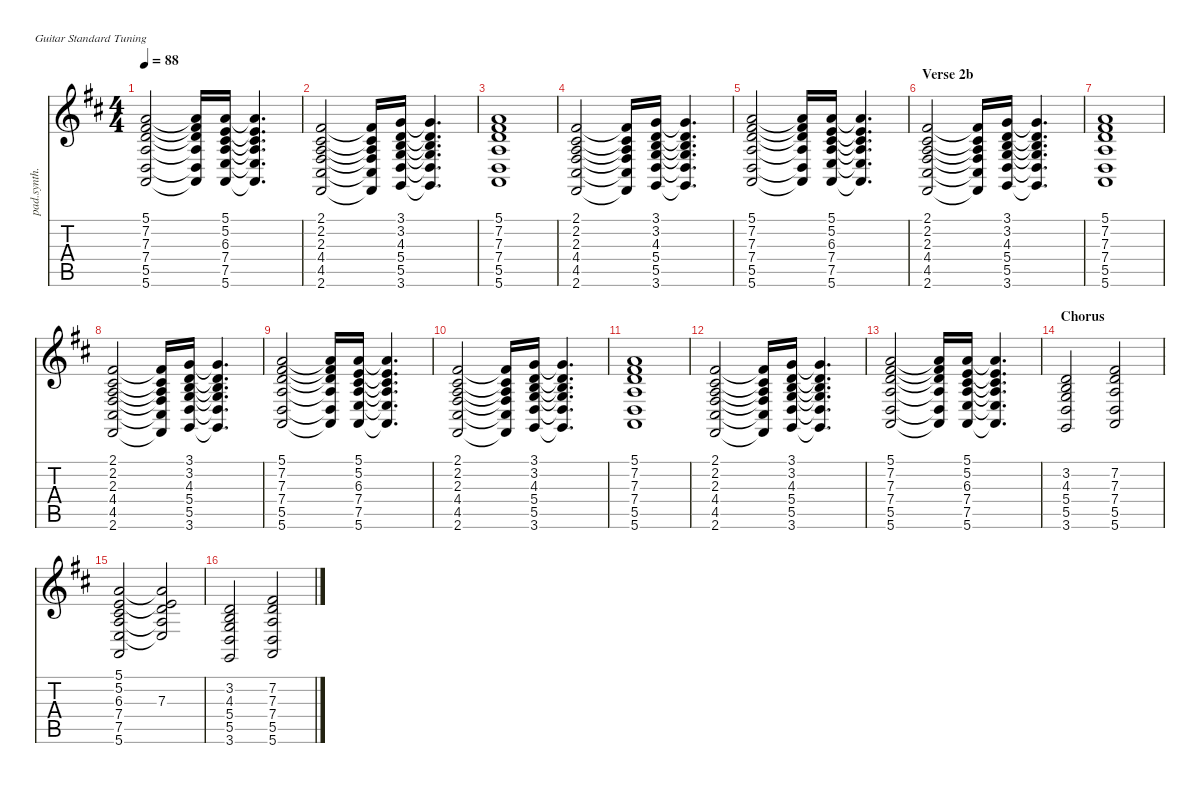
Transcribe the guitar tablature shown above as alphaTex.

\defaultSystemsLayout 4
\hideDynamics
\bracketExtendMode nobrackets
\otherSystemsTrackNameOrientation horizontal
\track ("Synthesizer" "pad.synth.") {instrument pad2warm}
\staff {score tabs}
\tuning (E4 B3 G3 D3 A2 E2)
\ts (4 4)
\tempo 88
\clef g2
\ks d
(5.5{acc forcenatural} 7.4{acc forcenatural} 7.3{acc forcenatural} 7.2{acc #} 5.1{acc forcenatural} 5.6{acc forcenatural}).2{dy mf beam Up} (7.2{t acc #} 7.3{t acc forcenatural} 7.4{t acc forcenatural} 5.5{t acc forcenatural} 5.1{t acc forcenatural} 5.6{t acc forcenatural}).16{beam Up} (5.6{acc forcenatural} 7.5{acc forcenatural} 7.4{acc forcenatural} 6.3{acc #} 5.2{acc forcenatural} 5.1{acc forcenatural}).16{beam Up} (5.2{t acc forcenatural} 6.3{t acc #} 7.4{t acc forcenatural} 7.5{t acc forcenatural} 5.6{t acc forcenatural} 5.1{t acc forcenatural}).4{d beam Up} |
(4.5{acc #} 4.4{acc #} 2.3{acc forcenatural} 2.2{acc #} 2.1{acc #} 2.6{acc #}).2{beam Up} (2.2{t acc #} 2.3{t acc forcenatural} 4.4{t acc #} 4.5{t acc #} 2.1{t acc #} 2.6{t acc #}).16{beam Up} (3.6{acc forcenatural} 5.5{acc forcenatural} 5.4{acc forcenatural} 4.3{acc forcenatural} 3.2{acc forcenatural} 3.1{acc forcenatural}).16{beam Up} (3.2{t acc forcenatural} 4.3{t acc forcenatural} 5.4{t acc forcenatural} 5.5{t acc forcenatural} 3.6{t acc forcenatural} 3.1{t acc forcenatural}).4{d beam Up} |
(5.5{acc forcenatural} 7.4{acc forcenatural} 7.3{acc forcenatural} 7.2{acc #} 5.6{acc forcenatural} 5.1{acc forcenatural}).1{beam Up} |
(4.5{acc #} 4.4{acc #} 2.3{acc forcenatural} 2.2{acc #} 2.1{acc #} 2.6{acc #}).2{beam Up} (2.2{t acc #} 2.3{t acc forcenatural} 4.4{t acc #} 4.5{t acc #} 2.1{t acc #} 2.6{t acc #}).16{beam Up} (3.6{acc forcenatural} 5.5{acc forcenatural} 5.4{acc forcenatural} 4.3{acc forcenatural} 3.2{acc forcenatural} 3.1{acc forcenatural}).16{beam Up} (3.2{t acc forcenatural} 4.3{t acc forcenatural} 5.4{t acc forcenatural} 5.5{t acc forcenatural} 3.6{t acc forcenatural} 3.1{t acc forcenatural}).4{d beam Up} |
(5.5{acc forcenatural} 7.4{acc forcenatural} 7.3{acc forcenatural} 7.2{acc #} 5.1{acc forcenatural} 5.6{acc forcenatural}).2{beam Up} (7.2{t acc #} 7.3{t acc forcenatural} 7.4{t acc forcenatural} 5.5{t acc forcenatural} 5.1{t acc forcenatural} 5.6{t acc forcenatural}).16{beam Up} (5.6{acc forcenatural} 7.5{acc forcenatural} 7.4{acc forcenatural} 6.3{acc #} 5.2{acc forcenatural} 5.1{acc forcenatural}).16{beam Up} (5.2{t acc forcenatural} 6.3{t acc #} 7.4{t acc forcenatural} 7.5{t acc forcenatural} 5.6{t acc forcenatural} 5.1{t acc forcenatural}).4{d beam Up} |
\section ("" "Verse 2b")
(4.5{acc #} 4.4{acc #} 2.3{acc forcenatural} 2.2{acc #} 2.1{acc #} 2.6{acc #}).2{beam Up} (2.2{t acc #} 2.3{t acc forcenatural} 4.4{t acc #} 4.5{t acc #} 2.1{t acc #} 2.6{t acc #}).16{beam Up} (3.6{acc forcenatural} 5.5{acc forcenatural} 5.4{acc forcenatural} 4.3{acc forcenatural} 3.2{acc forcenatural} 3.1{acc forcenatural}).16{beam Up} (3.2{t acc forcenatural} 4.3{t acc forcenatural} 5.4{t acc forcenatural} 5.5{t acc forcenatural} 3.6{t acc forcenatural} 3.1{t acc forcenatural}).4{d beam Up} |
(5.5{acc forcenatural} 7.4{acc forcenatural} 7.3{acc forcenatural} 7.2{acc #} 5.6{acc forcenatural} 5.1{acc forcenatural}).1{beam Up} |
(4.5{acc #} 4.4{acc #} 2.3{acc forcenatural} 2.2{acc #} 2.1{acc #} 2.6{acc #}).2{beam Up} (2.2{t acc #} 2.3{t acc forcenatural} 4.4{t acc #} 4.5{t acc #} 2.1{t acc #} 2.6{t acc #}).16{beam Up} (3.6{acc forcenatural} 5.5{acc forcenatural} 5.4{acc forcenatural} 4.3{acc forcenatural} 3.2{acc forcenatural} 3.1{acc forcenatural}).16{beam Up} (3.2{t acc forcenatural} 4.3{t acc forcenatural} 5.4{t acc forcenatural} 5.5{t acc forcenatural} 3.6{t acc forcenatural} 3.1{t acc forcenatural}).4{d beam Up} |
(5.5{acc forcenatural} 7.4{acc forcenatural} 7.3{acc forcenatural} 7.2{acc #} 5.1{acc forcenatural} 5.6{acc forcenatural}).2{beam Up} (7.2{t acc #} 7.3{t acc forcenatural} 7.4{t acc forcenatural} 5.5{t acc forcenatural} 5.1{t acc forcenatural} 5.6{t acc forcenatural}).16{beam Up} (5.6{acc forcenatural} 7.5{acc forcenatural} 7.4{acc forcenatural} 6.3{acc #} 5.2{acc forcenatural} 5.1{acc forcenatural}).16{beam Up} (5.2{t acc forcenatural} 6.3{t acc #} 7.4{t acc forcenatural} 7.5{t acc forcenatural} 5.6{t acc forcenatural} 5.1{t acc forcenatural}).4{d beam Up} |
(4.5{acc #} 4.4{acc #} 2.3{acc forcenatural} 2.2{acc #} 2.1{acc #} 2.6{acc #}).2{beam Up} (2.2{t acc #} 2.3{t acc forcenatural} 4.4{t acc #} 4.5{t acc #} 2.1{t acc #} 2.6{t acc #}).16{beam Up} (3.6{acc forcenatural} 5.5{acc forcenatural} 5.4{acc forcenatural} 4.3{acc forcenatural} 3.2{acc forcenatural} 3.1{acc forcenatural}).16{beam Up} (3.2{t acc forcenatural} 4.3{t acc forcenatural} 5.4{t acc forcenatural} 5.5{t acc forcenatural} 3.6{t acc forcenatural} 3.1{t acc forcenatural}).4{d beam Up} |
(5.5{acc forcenatural} 7.4{acc forcenatural} 7.3{acc forcenatural} 7.2{acc #} 5.6{acc forcenatural} 5.1{acc forcenatural}).1{beam Up} |
(4.5{acc #} 4.4{acc #} 2.3{acc forcenatural} 2.2{acc #} 2.1{acc #} 2.6{acc #}).2{beam Up} (2.2{t acc #} 2.3{t acc forcenatural} 4.4{t acc #} 4.5{t acc #} 2.1{t acc #} 2.6{t acc #}).16{beam Up} (3.6{acc forcenatural} 5.5{acc forcenatural} 5.4{acc forcenatural} 4.3{acc forcenatural} 3.2{acc forcenatural} 3.1{acc forcenatural}).16{beam Up} (3.2{t acc forcenatural} 4.3{t acc forcenatural} 5.4{t acc forcenatural} 5.5{t acc forcenatural} 3.6{t acc forcenatural} 3.1{t acc forcenatural}).4{d beam Up} |
(5.5{acc forcenatural} 7.4{acc forcenatural} 7.3{acc forcenatural} 7.2{acc #} 5.1{acc forcenatural} 5.6{acc forcenatural}).2{beam Up} (7.2{t acc #} 7.3{t acc forcenatural} 7.4{t acc forcenatural} 5.5{t acc forcenatural} 5.1{t acc forcenatural} 5.6{t acc forcenatural}).16{beam Up} (5.6{acc forcenatural} 7.5{acc forcenatural} 7.4{acc forcenatural} 6.3{acc #} 5.2{acc forcenatural} 5.1{acc forcenatural}).16{beam Up} (5.2{t acc forcenatural} 6.3{t acc #} 7.4{t acc forcenatural} 7.5{t acc forcenatural} 5.6{t acc forcenatural} 5.1{t acc forcenatural}).4{d beam Up} |
\section ("" "Chorus")
(3.6{acc forcenatural} 5.5{acc forcenatural} 5.4{acc forcenatural} 4.3{acc forcenatural} 3.2{acc forcenatural}).2{beam Up} (7.2{acc #} 7.3{acc forcenatural} 7.4{acc forcenatural} 5.5{acc forcenatural} 5.6{acc forcenatural}).2{beam Up} |
(7.5{acc forcenatural} 7.4{acc forcenatural} 6.3{acc #} 5.2{acc forcenatural} 5.1{acc forcenatural} 5.6{acc forcenatural}).2{beam Up} (7.5{t acc forcenatural} 7.4{t acc forcenatural} 7.3{acc forcenatural} 5.1{t acc forcenatural} 5.2{t acc forcenatural}).2{beam Up} |
(3.6{acc forcenatural} 5.5{acc forcenatural} 5.4{acc forcenatural} 4.3{acc forcenatural} 3.2{acc forcenatural}).2{beam Up} (7.2{acc #} 7.3{acc forcenatural} 7.4{acc forcenatural} 5.5{acc forcenatural} 5.6{acc forcenatural}).2{beam Up}
